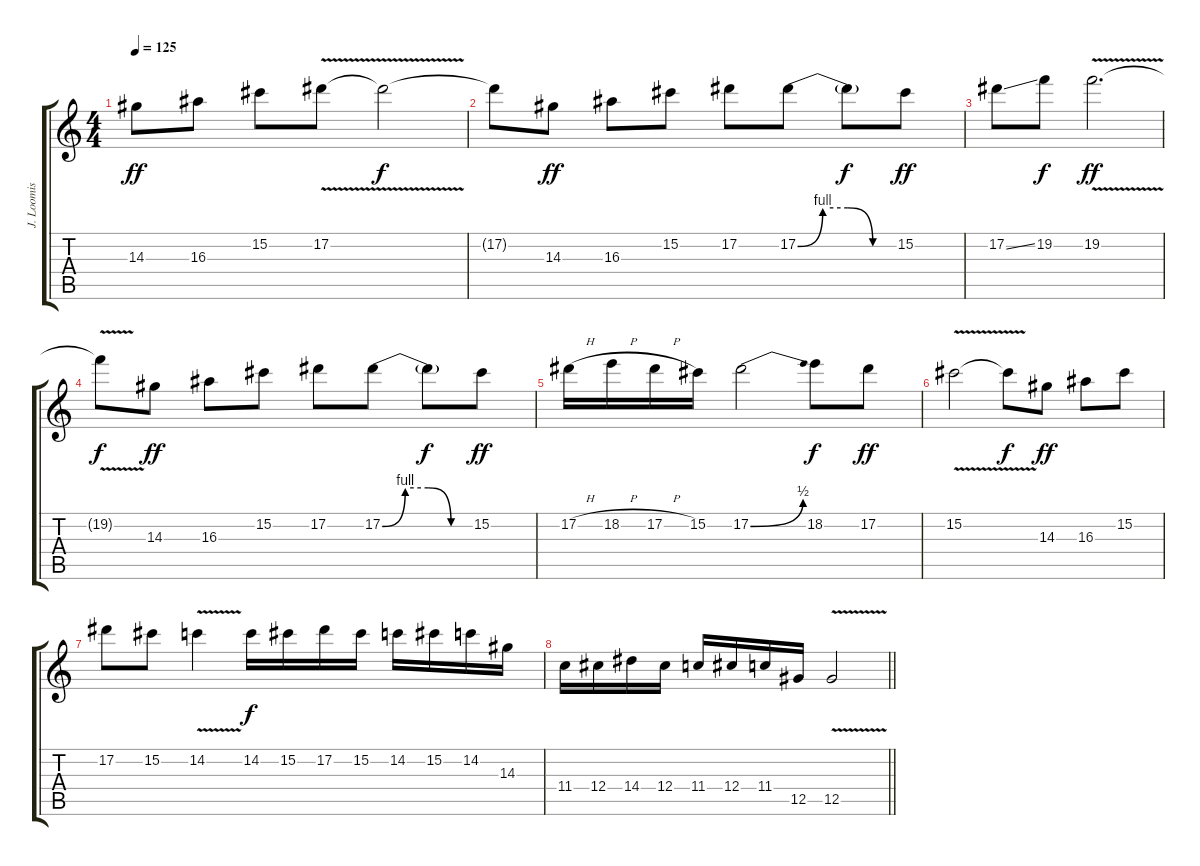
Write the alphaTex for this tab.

\track ("J. Loomis (Lead)" "J. Loomis ") {instrument distortionguitar}
\staff {score tabs}
\tuning (Eb4 Bb3 Gb3 Db3 Ab2 Eb2) {hide}
\ts (4 4)
\section ("" "")
\tempo 125
\clef g2
\ks c
14.3.8{dy ff} 16.3.8 15.2.8 17.2{v}.8 17.2{t}.2{dy f} |
17.2{t}.8 14.3.8{dy ff} 16.3.8 15.2.8 17.2.8 17.2{be (custom 0 0 15 4 30 4 45 0 60 0)}.8 17.2{t}.8{dy f} 15.2.8{dy ff} |
17.2{ss}.8 19.2.8{dy f} 19.2{v}.2{d dy ff} |
19.2{t}.8{dy f} 14.3.8{dy ff} 16.3.8 15.2.8 17.2.8 17.2{be (custom 0 0 15 4 30 4 45 0 60 0)}.8 17.2{t}.8{dy f} 15.2.8{dy ff} |
17.2{h}.16 18.2{h}.16 17.2{h}.16 15.2.16 17.2{be (bend 0 0 60 2)}.2 18.2.8{dy f} 17.2.8{dy ff} |
15.2{v}.2 15.2{t}.8{dy f} 14.3.8{dy ff} 16.3.8 15.2.8 |
17.2.8 15.2.8 14.2{v}.4 14.2.16{dy f} 15.2.16 17.2.16 15.2.16 14.2.16 15.2.16 14.2.16 14.3.16 |
\barLineRight lightlight
11.4.16 12.4.16 14.4.16 12.4.16 11.4.16 12.4.16 11.4.16 12.5.16 12.5{v}.2
